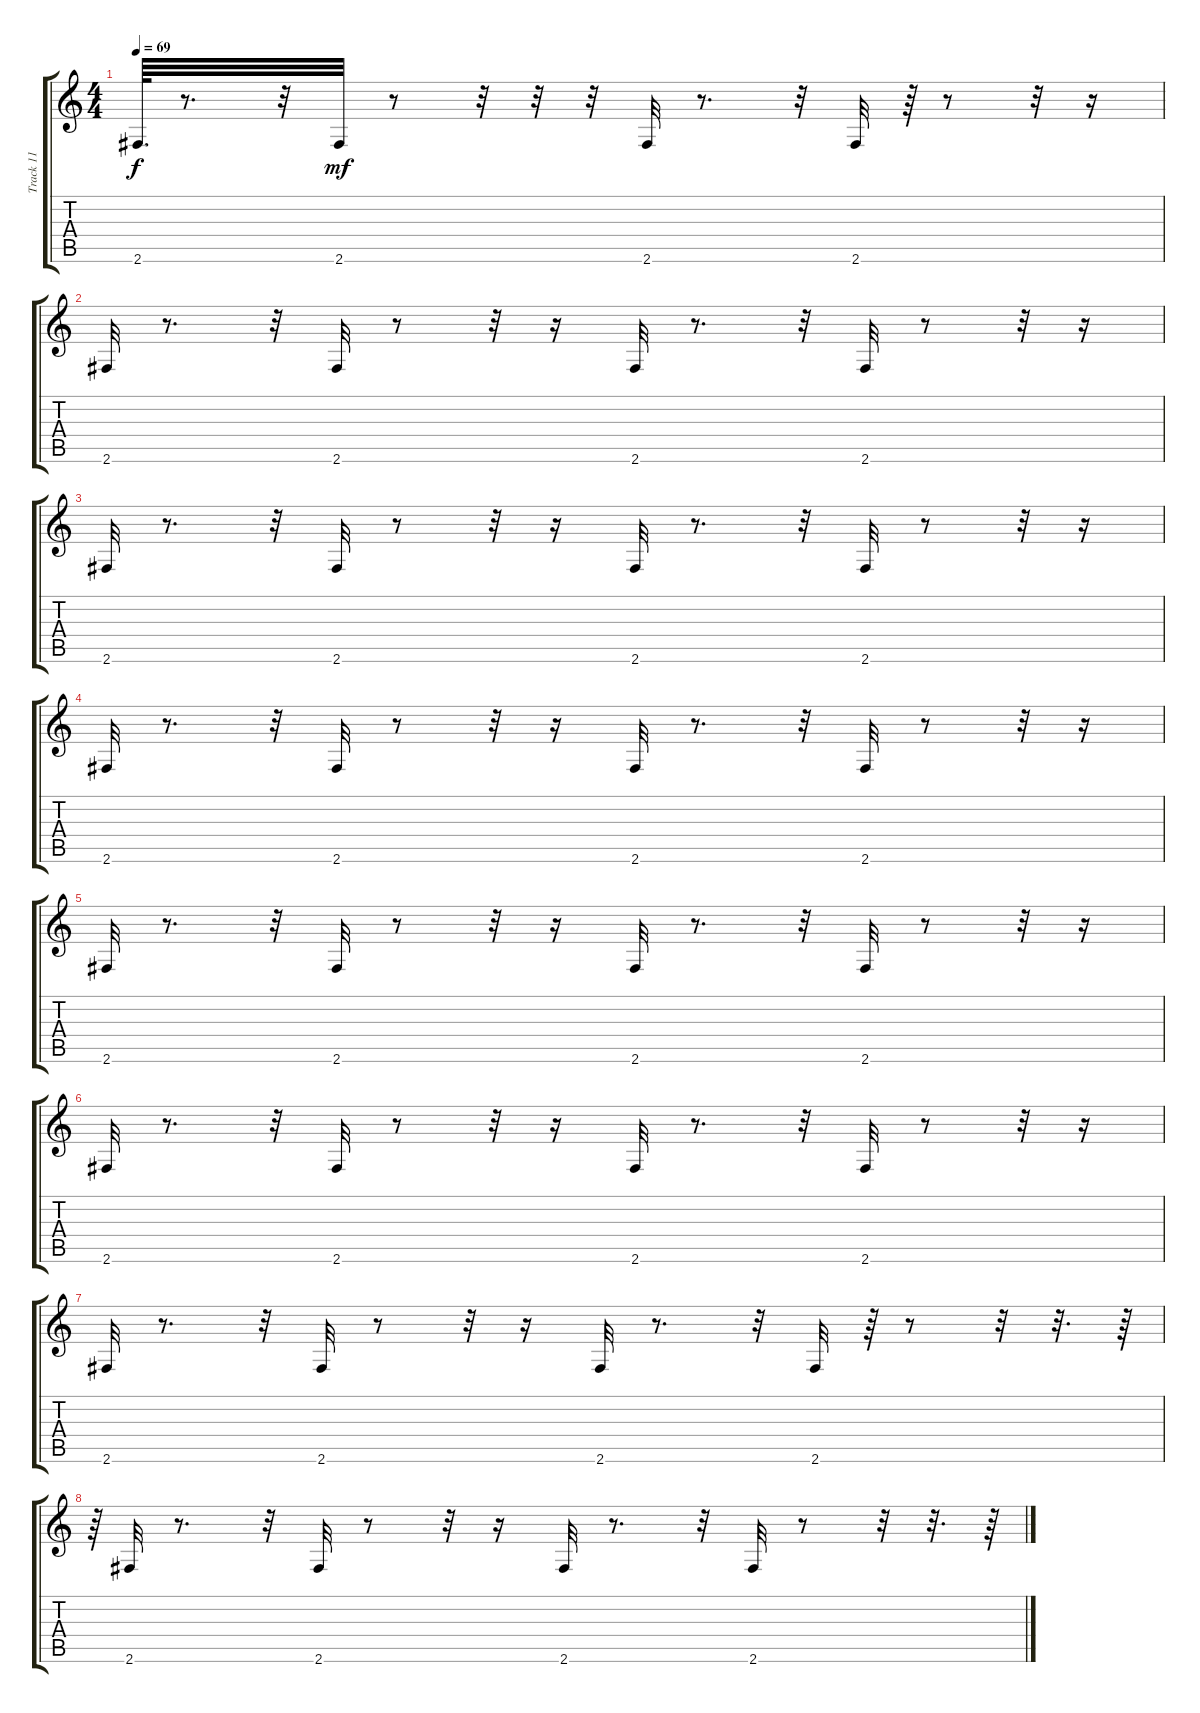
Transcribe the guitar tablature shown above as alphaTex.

\track ("Track 11" "Track 11") {instrument acousticguitarsteel}
\staff {score tabs}
\tuning (E4 B3 G3 D3 A2 E2) {hide}
\ts (4 4)
\tempo 69
\clef g2
\ks c
2.6{t}.64{d dy f} r.8{d} r.32 2.6.32{dy mf} r.8 r.32 r.32 r.32 2.6.32 r.8{d} r.32 2.6.32 r.64 r.8 r.32 r.16 |
2.6.32 r.8{d} r.32 2.6.32 r.8 r.32 r.16 2.6.32 r.8{d} r.32 2.6.32 r.8 r.32 r.16 |
2.6.32 r.8{d} r.32 2.6.32 r.8 r.32 r.16 2.6.32 r.8{d} r.32 2.6.32 r.8 r.32 r.16 |
2.6.32 r.8{d} r.32 2.6.32 r.8 r.32 r.16 2.6.32 r.8{d} r.32 2.6.32 r.8 r.32 r.16 |
2.6.32 r.8{d} r.32 2.6.32 r.8 r.32 r.16 2.6.32 r.8{d} r.32 2.6.32 r.8 r.32 r.16 |
2.6.32 r.8{d} r.32 2.6.32 r.8 r.32 r.16 2.6.32 r.8{d} r.32 2.6.32 r.8 r.32 r.16 |
2.6.32 r.8{d} r.32 2.6.32 r.8 r.32 r.16 2.6.32 r.8{d} r.32 2.6.32 r.64 r.8 r.32 r.32{d} r.64 |
r.64 2.6.32 r.8{d} r.32 2.6.32 r.8 r.32 r.16 2.6.32 r.8{d} r.32 2.6.32 r.8 r.32 r.32{d} r.64
